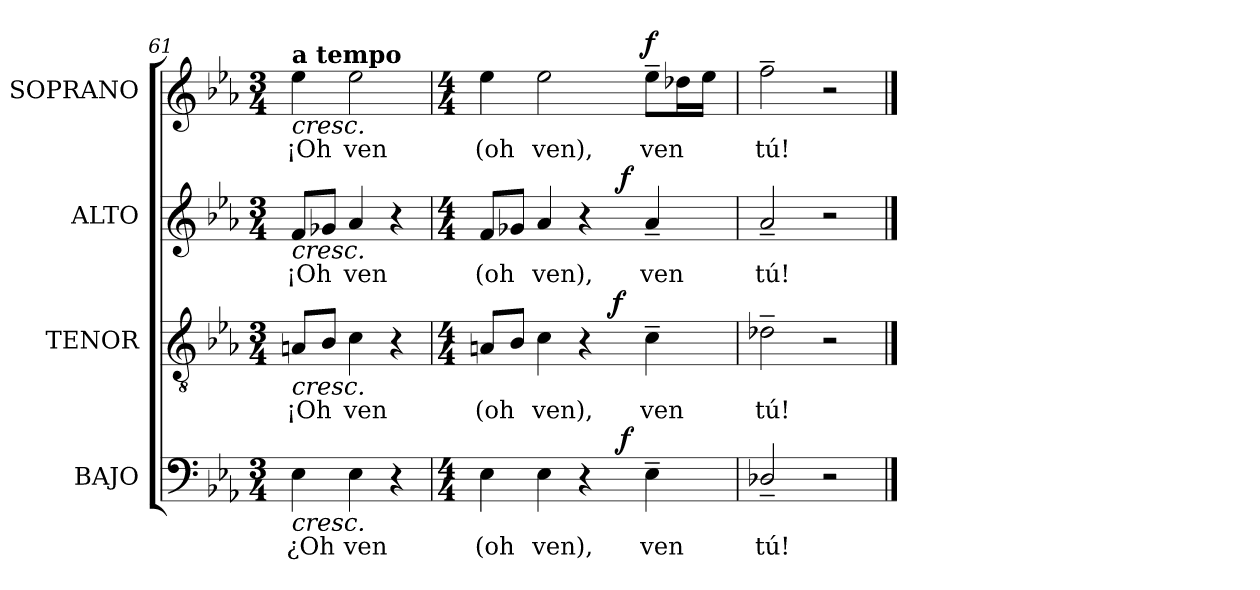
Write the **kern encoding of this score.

**kern	**text	**dynam	**kern	**text	**dynam	**kern	**text	**dynam	**kern	**text	**dynam
*part4	*part4	*part4	*part3	*part3	*part3	*part2	*part2	*part2	*part1	*part1	*part1
*staff4	*staff4	*staff4	*staff3	*staff3	*staff3	*staff2	*staff2	*staff2	*staff1	*staff1	*staff1
*I"BAJO	*	*	*I"TENOR	*	*	*I"ALTO	*	*	*I"SOPRANO	*	*
*I'B.	*	*	*I'T.	*	*	*I'A.	*	*	*I'S.	*	*
*clefF4	*	*	*clefGv2	*	*	*clefG2	*	*	*clefG2	*	*
*	*	*	*ITrd7c12	*	*	*	*	*	*	*	*
*k[b-e-a-]	*	*	*k[b-e-a-]	*	*	*k[b-e-a-]	*	*	*k[b-e-a-]	*	*
*E-:	*	*	*E-:	*	*	*E-:	*	*	*E-:	*	*
*M3/4	*	*	*M3/4	*	*	*M3/4	*	*	*M3/4	*	*
=61	=61	=61	=61	=61	=61	=61	=61	=61	=61	=61	=61
!	!LO:LY:b:color=#000000	!	!	!	!	!	!	!	!	!	!
!	!	!	!	!LO:LY:b:color=#000000	!	!	!	!	!	!	!
!	!	!	!	!	!	!	!LO:LY:b:color=#000000	!	!	!	!
!	!	!	!	!	!	!	!	!	!LO:TX:b:i:t=cresc.	!	!
!	!	!	!	!	!	!	!	!	!LO:TX:a:B:t=a tempo	!	!
!	!	!	!	!	!	!LO:TX:b:i:t=cresc.	!	!	!	!	!
!	!	!	!LO:TX:b:i:t=cresc.	!	!	!	!	!	!	!	!
!LO:TX:b:i:t=cresc.	!	!	!	!	!	!	!	!	!	!	!
!	!	!	!	!	!	!	!	!	!	!LO:LY:b:color=#000000	!
4E-i\	¿Oh	.	8AAni/L	¡Oh	.	8fi/L	¡Oh	.	4ee-i\	¡Oh	.
.	.	.	8BB-i/J	.	.	8g-Xi/J	.	.	.	.	.
!	!LO:LY:b:color=#000000	!	!	!	!	!	!	!	!	!	!
!	!	!	!	!LO:LY:b:color=#000000	!	!	!	!	!	!	!
!	!	!	!	!	!	!	!LO:LY:b:color=#000000	!	!	!	!
!	!	!	!	!	!	!	!	!	!	!LO:LY:b:color=#000000	!
4E-i\	ven	.	4Ci\	ven	.	4a-i/	ven	.	2ee-i\	ven	.
4r	.	.	4r	.	.	4r	.	.	.	.	.
=62	=62	=62	=62	=62	=62	=62	=62	=62	=62	=62	=62
*M4/4	*	*	*M4/4	*	*	*M4/4	*	*	*M4/4	*	*
!	!LO:LY:b:color=#000000	!	!	!	!	!	!	!	!	!	!
!	!	!	!	!LO:LY:b:color=#000000	!	!	!	!	!	!	!
!	!	!	!	!	!	!	!LO:LY:b:color=#000000	!	!	!	!
!	!	!	!	!	!	!	!	!	!	!LO:LY:b:color=#000000	!
*^	*	*	*^	*	*	*^	*	*	*	*	*
4E-i\	2ryy	(oh	.	8AAni/L	2ryy	(oh	.	8fi/L	2ryy	(oh	.	4ee-i\	(oh	.
.	.	.	.	8BB-i/J	.	.	.	8g-Xi/J	.	.	.	.	.	.
!	!	!LO:LY:b:color=#000000	!	!	!	!	!	!	!	!	!	!	!	!
!	!	!	!	!	!	!LO:LY:b:color=#000000	!	!	!	!	!	!	!	!
!	!	!	!	!	!	!	!	!	!	!LO:LY:b:color=#000000	!	!	!	!
!	!	!	!	!	!	!	!	!	!	!	!	!	!LO:LY:b:color=#000000	!
4E-i\	.	ven),	.	4Ci\	.	ven),	.	4a-i/	.	ven),	.	2ee-i\	ven),	.
4r	8ryy	.	.	4r	8ryy	.	.	4r	8ryy	.	.	.	.	.
.	64ryy	.	.	.	128ryy	.	.	.	64ryy	.	.	.	.	.
.	.	.	.	.	512.ryy	.	.	.	.	.	.	.	.	.
.	.	.	.	.	4ryy	.	f	.	.	.	.	.	.	.
.	256.ryy	.	.	.	.	.	.	.	256.ryy	.	.	.	.	.
.	4ryy	.	f	.	.	.	.	.	4ryy	.	f	.	.	.
!	!	!LO:LY:b:color=#000000	!	!	!	!	!	!	!	!	!	!	!	!
!	!	!	!	!	!	!LO:LY:b:color=#000000	!	!	!	!	!	!	!	!
!	!	!	!	!	!	!	!	!	!	!LO:LY:b:color=#000000	!	!	!	!
!	!	!	!	!	!	!	!	!	!	!	!	!	!LO:LY:b:color=#000000	!
4E-~i\	.	ven	.	4C~i\	.	ven	.	4a-~i/	.	ven	.	8ee-~i\L	ven	f
.	.	.	.	.	.	.	.	.	.	.	.	16dd-Xi\L	.	.
.	.	.	.	.	16ryy	.	.	.	.	.	.	.	.	.
.	16ryy	.	.	.	.	.	.	.	16ryy	.	.	.	.	.
.	.	.	.	.	.	.	.	.	.	.	.	16ee-i\JJ	.	.
.	.	.	.	.	32ryy	.	.	.	.	.	.	.	.	.
.	32ryy	.	.	.	.	.	.	.	32ryy	.	.	.	.	.
.	.	.	.	.	64ryy	.	.	.	.	.	.	.	.	.
.	128ryy	.	.	.	.	.	.	.	128ryy	.	.	.	.	.
.	.	.	.	.	256ryy	.	.	.	.	.	.	.	.	.
.	512ryy	.	.	.	.	.	.	.	512ryy	.	.	.	.	.
.	.	.	.	.	1024ryy	.	.	.	.	.	.	.	.	.
*v	*v	*	*	*	*	*	*	*v	*v	*	*	*	*	*
*	*	*	*v	*v	*	*	*	*	*	*	*	*
=63	=63	=63	=63	=63	=63	=63	=63	=63	=63	=63	=63
*^	*	*	*^	*	*	*^	*	*	*	*	*
!	!	!LO:LY:b:color=#000000	!	!	!	!	!	!	!	!	!	!	!	!
*v	*v	*	*	*	*	*	*	*v	*v	*	*	*	*	*
*	*	*	*v	*v	*	*	*	*	*	*	*	*
*^	*	*	*^	*	*	*^	*	*	*	*	*
!	!	!	!	!	!	!LO:LY:b:color=#000000	!	!	!	!	!	!	!	!
*v	*v	*	*	*	*	*	*	*v	*v	*	*	*	*	*
*	*	*	*v	*v	*	*	*	*	*	*	*	*
*^	*	*	*^	*	*	*^	*	*	*	*	*
!	!	!	!	!	!	!	!	!	!	!LO:LY:b:color=#000000	!	!	!	!
*v	*v	*	*	*	*	*	*	*v	*v	*	*	*	*	*
*	*	*	*v	*v	*	*	*	*	*	*	*	*
*^	*	*	*^	*	*	*^	*	*	*	*	*
!	!	!	!	!	!	!	!	!	!	!	!	!	!LO:LY:b:color=#000000	!
*v	*v	*	*	*	*	*	*	*v	*v	*	*	*	*	*
*	*	*	*v	*v	*	*	*	*	*	*	*	*
2D-X~i/	tú!	.	2D-X~i\	tú!	.	2a-~i/	tú!	.	2ff~i\	tú!	.
2r	.	.	2r	.	.	2r	.	.	2r	.	.
==	==	==	==	==	==	==	==	==	==	==	==
*-	*-	*-	*-	*-	*-	*-	*-	*-	*-	*-	*-
